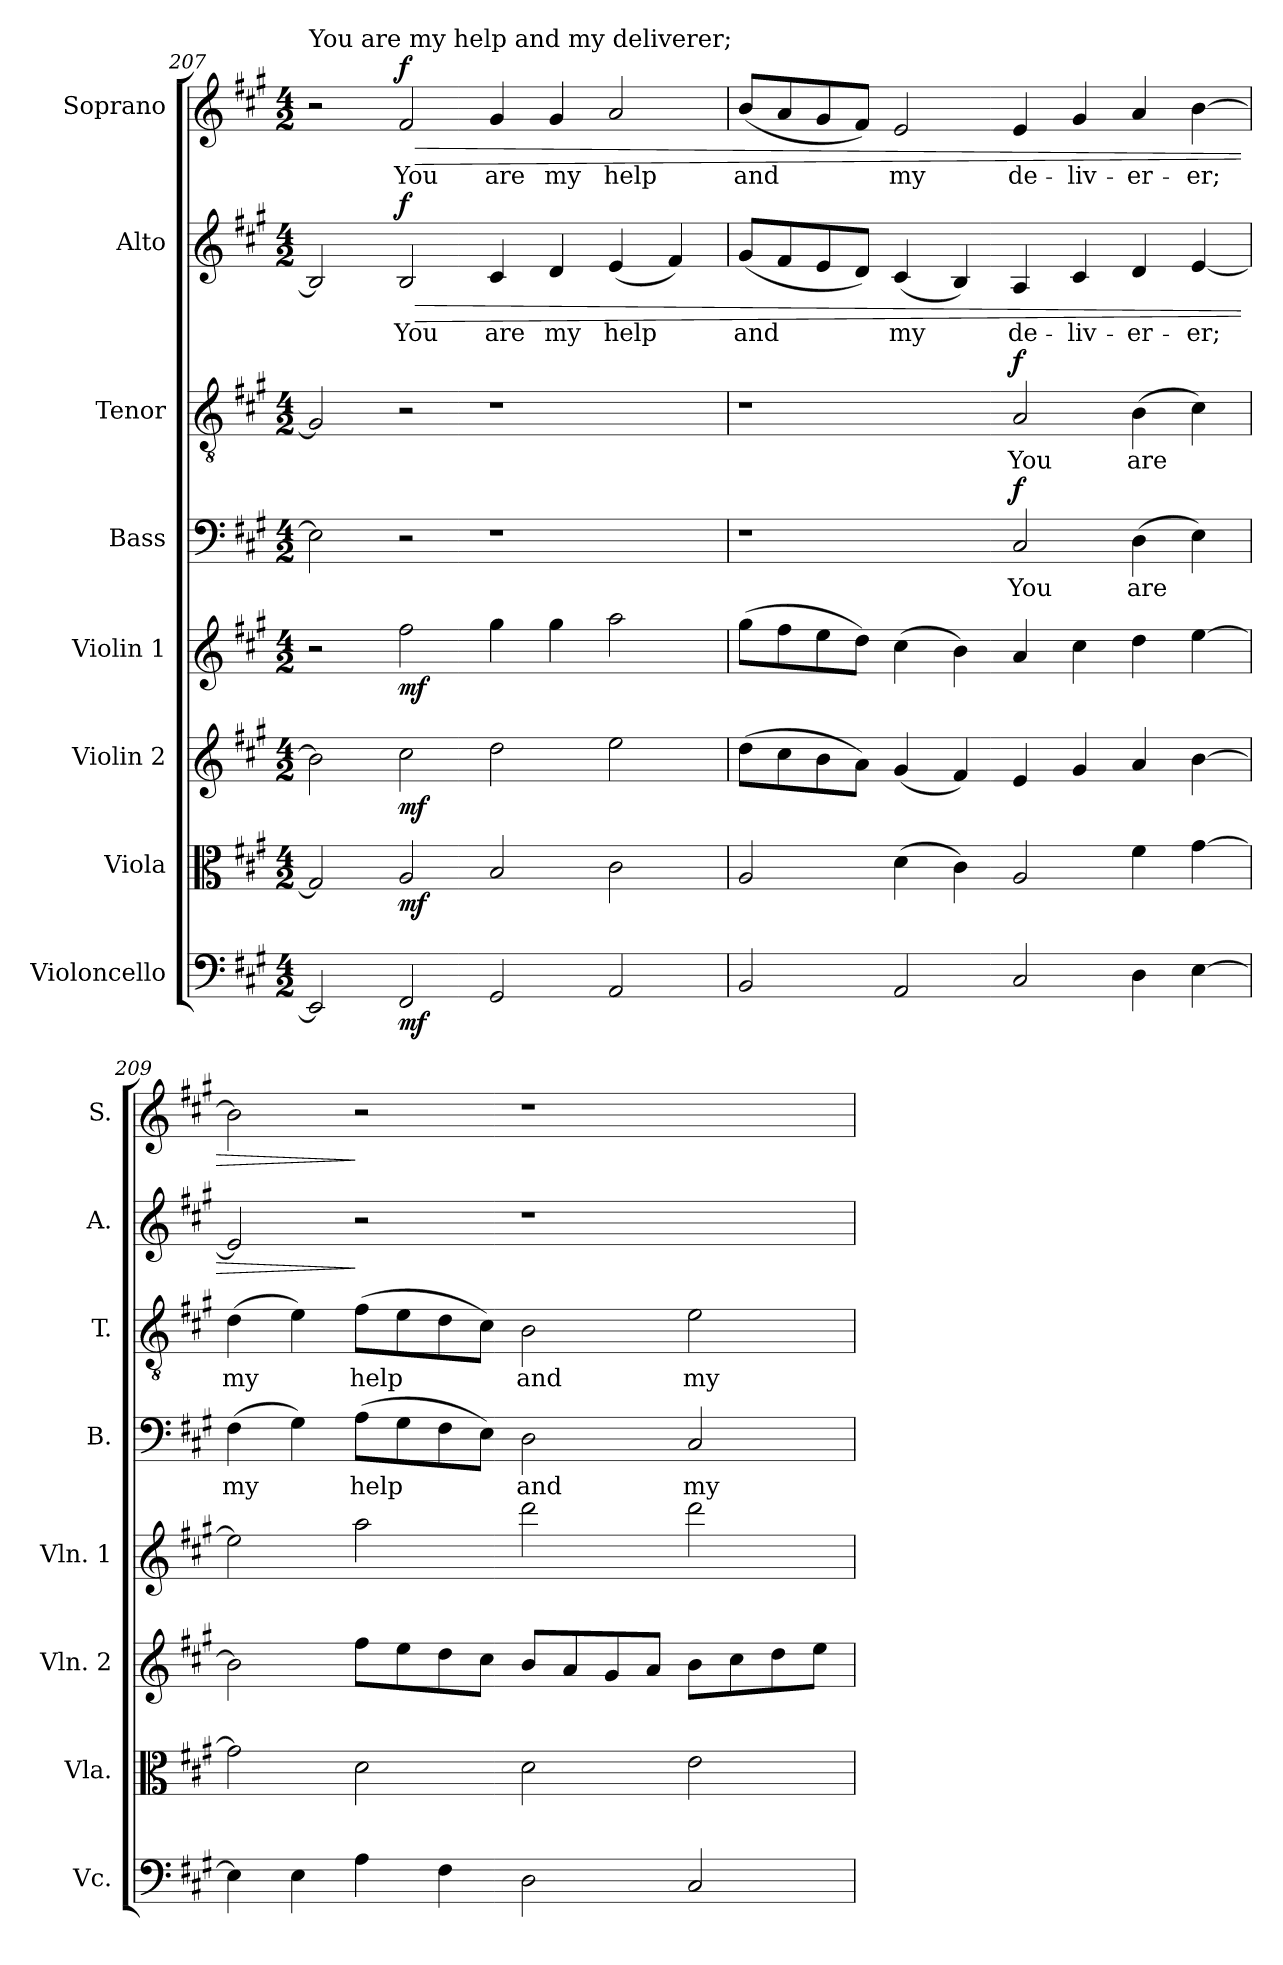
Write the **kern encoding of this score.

**kern	**dynam	**kern	**dynam	**kern	**dynam	**kern	**dynam	**kern	**text	**dynam	**kern	**text	**dynam	**kern	**text	**dynam	**kern	**text	**dynam
*part8	*part8	*part7	*part7	*part6	*part6	*part5	*part5	*part4	*part4	*part4	*part3	*part3	*part3	*part2	*part2	*part2	*part1	*part1	*part1
*staff8	*staff8	*staff7	*staff7	*staff6	*staff6	*staff5	*staff5	*staff4	*staff4	*staff4	*staff3	*staff3	*staff3	*staff2	*staff2	*staff2	*staff1	*staff1	*staff1
*I"Violoncello	*	*I"Viola	*	*I"Violin 2	*	*I"Violin 1	*	*I"Bass	*	*	*I"Tenor	*	*	*I"Alto	*	*	*I"Soprano	*	*
*I'Vc.	*	*I'Vla.	*	*I'Vln. 2	*	*I'Vln. 1	*	*I'B.	*	*	*I'T.	*	*	*I'A.	*	*	*I'S.	*	*
*clefF4	*	*clefC3	*	*clefG2	*	*clefG2	*	*clefF4	*	*	*clefGv2	*	*	*clefG2	*	*	*clefG2	*	*
*k[f#c#g#]	*	*k[f#c#g#]	*	*k[f#c#g#]	*	*k[f#c#g#]	*	*k[f#c#g#]	*	*	*k[f#c#g#]	*	*	*k[f#c#g#]	*	*	*k[f#c#g#]	*	*
*M4/2	*	*M4/2	*	*M4/2	*	*M4/2	*	*M4/2	*	*	*M4/2	*	*	*M4/2	*	*	*M4/2	*	*
=207	=207	=207	=207	=207	=207	=207	=207	=207	=207	=207	=207	=207	=207	=207	=207	=207	=207	=207	=207
!	!	!	!	!	!	!	!	!	!	!	!	!	!	!	!	!	!LO:TX:a:t=You are my help and my deliverer;	!	!
2EE/]	.	2G#/]	.	2b\]	.	2r	.	2E\]	.	.	2G#/]	.	.	2B/]	.	.	2r	.	.
!	!LO:DY:b	!	!LO:DY:b	!	!LO:DY:b	!	!LO:DY:b	!	!	!	!	!	!	!	!	!LO:HP:b	!	!	!LO:HP:b
!	!	!	!	!	!	!	!	!	!	!	!	!	!	!	!	!LO:DY:n=1:b	!	!	!LO:DY:n=1:b
2FF#/	mf	2A/	mf	2cc#\	mf	2ff#\	mf	2r	.	.	2r	.	.	2B/	You	> f	2f#/	You	> f
2GG#/	.	2B/	.	2dd\	.	4gg#\	.	1r	.	.	1r	.	.	4c#/	are	.	4g#/	are	.
.	.	.	.	.	.	4gg#\	.	.	.	.	.	.	.	4d/	my	.	4g#/	my	.
2AA/	.	2c#\	.	2ee\	.	2aa\	.	.	.	.	.	.	.	(<4e/	help	.	2a/	help	.
.	.	.	.	.	.	.	.	.	.	.	.	.	.	4f#/)	.	.	.	.	.
=208	=208	=208	=208	=208	=208	=208	=208	=208	=208	=208	=208	=208	=208	=208	=208	=208	=208	=208	=208
2BB/	.	2A/	.	(>8dd\L	.	(>8gg#\L	.	1r	.	.	1r	.	.	(<8g#/L	and	.	(<8b/L	and	.
.	.	.	.	8cc#\	.	8ff#\	.	.	.	.	.	.	.	8f#/	.	.	8a/	.	.
.	.	.	.	8b\	.	8ee\	.	.	.	.	.	.	.	8e/	.	.	8g#/	.	.
.	.	.	.	8a\J)	.	8dd\J)	.	.	.	.	.	.	.	8d/J)	.	.	8f#/J)	.	.
2AA/	.	(>4d\	.	(<4g#/	.	(>4cc#\	.	.	.	.	.	.	.	(<4c#/	my	.	2e/	my	.
.	.	4c#\)	.	4f#/)	.	4b\)	.	.	.	.	.	.	.	4B/)	.	.	.	.	.
!	!	!	!	!	!	!	!	!	!	!LO:DY:b	!	!	!LO:DY:b	!	!	!	!	!	!
2C#/	.	2A/	.	4e/	.	4a/	.	2C#/	You	f	2A/	You	f	4A/	de-	.	4e/	de-	.
.	.	.	.	4g#/	.	4cc#\	.	.	.	.	.	.	.	4c#/	-liv-	.	4g#/	-liv-	.
4D\	.	4f#\	.	4a/	.	4dd\	.	(>4D\	are	.	(>4B\	are	.	4d/	-er-	.	4a/	-er-	.
[4E\	.	[4g#\	.	[4b\	.	[4ee\	.	4E\)	.	.	4c#\)	.	.	[4e/	-er;	.	[4b\	-er;	.
!!LO:PB:g=z
=209	=209	=209	=209	=209	=209	=209	=209	=209	=209	=209	=209	=209	=209	=209	=209	=209	=209	=209	=209
4E\]	.	2g#\]	.	2b\]	.	2ee\]	.	(>4F#\	my	.	(>4d\	my	.	2e/]	.	.	2b\]	.	.
4E\	.	.	.	.	.	.	.	4G#\)	.	.	4e\)	.	.	.	.	.	.	.	.
4A\	.	2d\	.	8ff#\L	.	2aa\	.	(>8A\L	help	.	(>8f#\L	help	.	2r	.	]	2r	.	]
.	.	.	.	8ee\	.	.	.	8G#\	.	.	8e\	.	.	.	.	.	.	.	.
4F#\	.	.	.	8dd\	.	.	.	8F#\	.	.	8d\	.	.	.	.	.	.	.	.
.	.	.	.	8cc#\J	.	.	.	8E\J)	.	.	8c#\J)	.	.	.	.	.	.	.	.
2D\	.	2d\	.	8b/L	.	2ddd\	.	2D\	and	.	2B\	and	.	1r	.	.	1r	.	.
.	.	.	.	8a/	.	.	.	.	.	.	.	.	.	.	.	.	.	.	.
.	.	.	.	8g#/	.	.	.	.	.	.	.	.	.	.	.	.	.	.	.
.	.	.	.	8a/J	.	.	.	.	.	.	.	.	.	.	.	.	.	.	.
2C#/	.	2e\	.	8b\L	.	2ddd\	.	2C#/	my	.	2e\	my	.	.	.	.	.	.	.
.	.	.	.	8cc#\	.	.	.	.	.	.	.	.	.	.	.	.	.	.	.
.	.	.	.	8dd\	.	.	.	.	.	.	.	.	.	.	.	.	.	.	.
.	.	.	.	8ee\J	.	.	.	.	.	.	.	.	.	.	.	.	.	.	.
=	=	=	=	=	=	=	=	=	=	=	=	=	=	=	=	=	=	=	=
*-	*-	*-	*-	*-	*-	*-	*-	*-	*-	*-	*-	*-	*-	*-	*-	*-	*-	*-	*-
